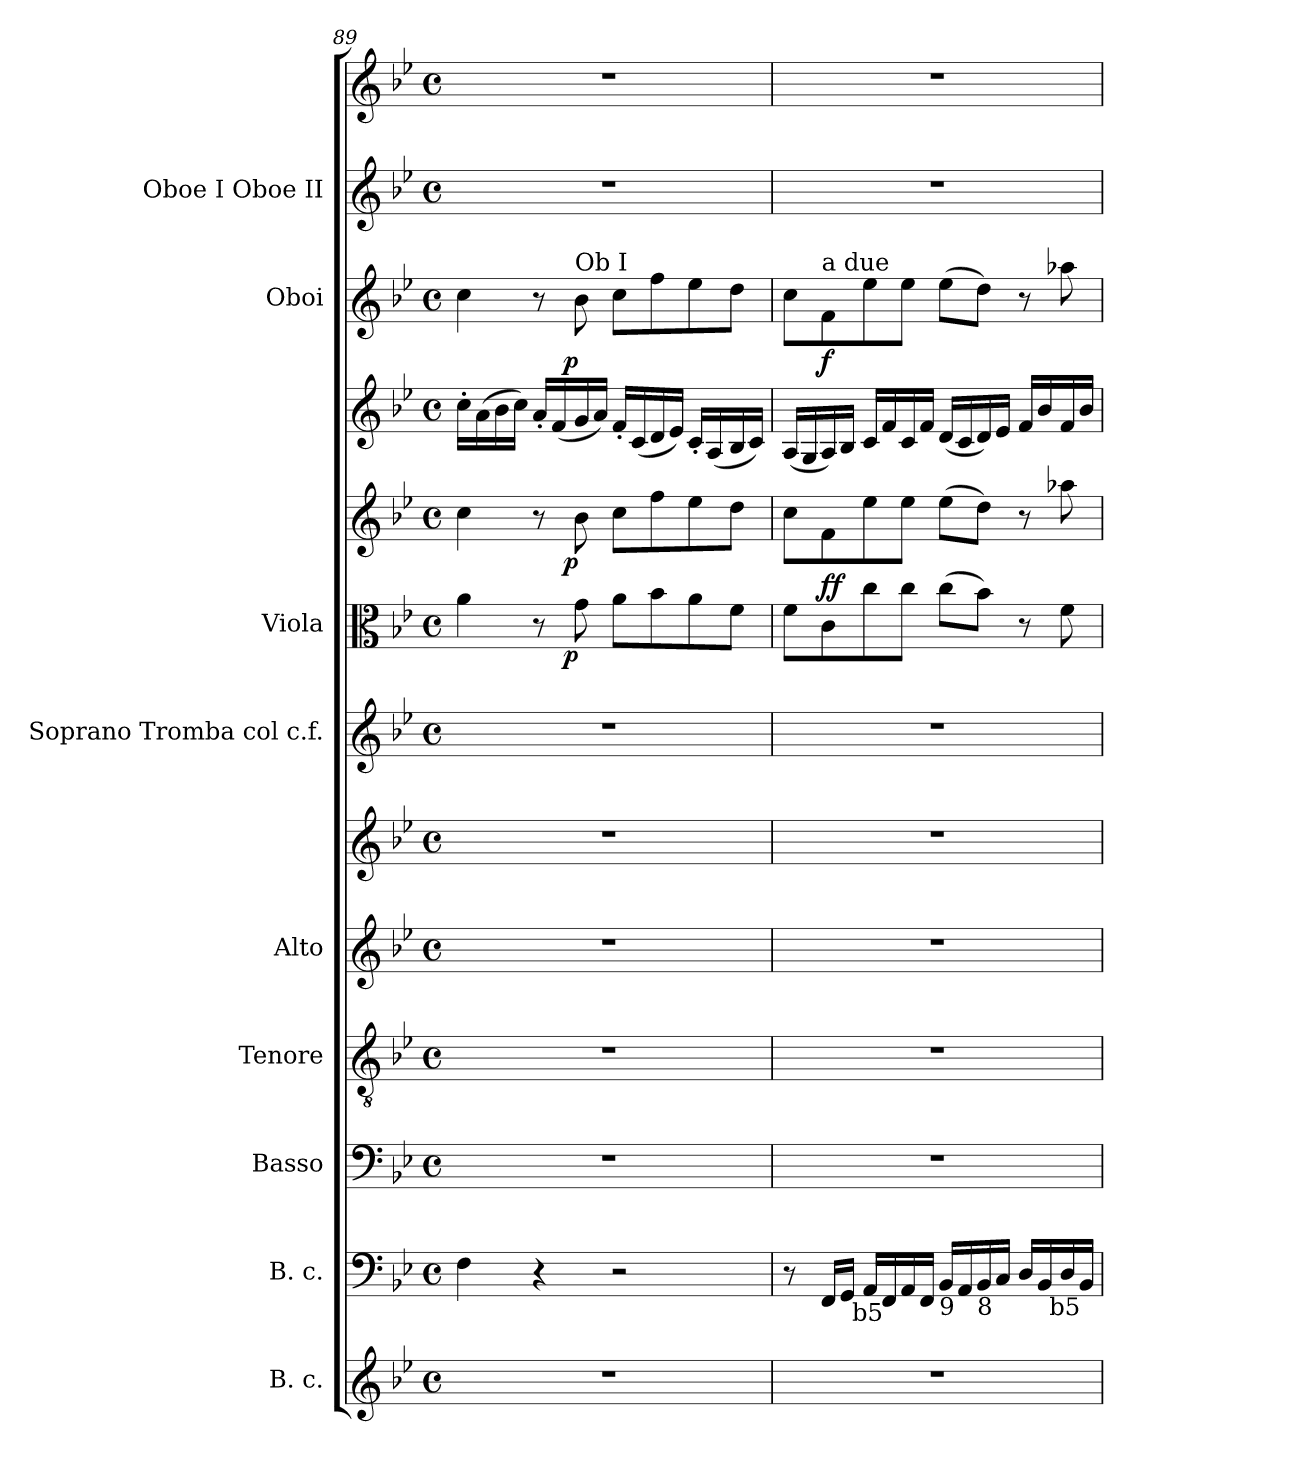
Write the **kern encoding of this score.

**kern	**kern	**kern	**kern	**kern	**kern	**kern	**kern	**dynam	**kern	**dynam	**kern	**kern	**dynam	**kern	**kern
*part12	*part11	*part10	*part9	*part8	*part7	*part6	*part5	*part5	*part4	*part4	*part3	*part2	*part2	*part1	*part1
*staff13	*staff12	*staff11	*staff10	*staff9	*staff8	*staff7	*staff6	*staff6	*staff5	*staff5	*staff4	*staff3	*staff3	*staff2	*staff1
*I"B. c.	*I"B. c.	*I"Basso	*I"Tenore	*I"Alto	*	*I"Soprano Tromba col c.f.	*I"Viola	*	*	*	*	*I"Oboi	*	*I"Oboe I Oboe II	*
*	*I'B. c.	*I'Basso	*I'Tenore	*I'Alto	*	*I'Soprano	*I'Viola	*	*	*	*	*	*	*I'Ob	*
*clefG2	*clefF4	*clefF4	*clefGv2	*clefG2	*clefG2	*clefG2	*clefC3	*	*clefG2	*	*clefG2	*clefG2	*	*clefG2	*clefG2
*k[b-e-]	*k[b-e-]	*k[b-e-]	*k[b-e-]	*k[b-e-]	*k[b-e-]	*k[b-e-]	*k[b-e-]	*	*k[b-e-]	*	*k[b-e-]	*k[b-e-]	*	*k[b-e-]	*k[b-e-]
*B-:	*B-:	*B-:	*B-:	*B-:	*B-:	*B-:	*B-:	*	*B-:	*	*B-:	*B-:	*	*B-:	*B-:
*M4/4	*M4/4	*M4/4	*M4/4	*M4/4	*M4/4	*M4/4	*M4/4	*	*M4/4	*	*M4/4	*M4/4	*	*M4/4	*M4/4
*met(c)	*met(c)	*met(c)	*met(c)	*met(c)	*met(c)	*met(c)	*met(c)	*	*met(c)	*	*met(c)	*met(c)	*	*met(c)	*met(c)
=89	=89	=89	=89	=89	=89	=89	=89	=89	=89	=89	=89	=89	=89	=89	=89
*	*	*	*	*	*	*	*^	*	*^	*	*	*^	*	*	*
1r	4F\	1r	1r	1r	1r	1r	4a\	4ryy	.	4cc\	4ryy	.	16cc'>\LL	4cc\	4ryy	.	1r	1r
.	.	.	.	.	.	.	.	.	.	.	.	.	(>16a\	.	.	.	.	.
.	.	.	.	.	.	.	.	.	.	.	.	.	16b-\	.	.	.	.	.
.	.	.	.	.	.	.	.	.	.	.	.	.	16cc\JJ)	.	.	.	.	.
.	4r	.	.	.	.	.	8r	16.ryy	.	8r	16.ryy	.	16a'</LL	8r	16.ryy	.	.	.
.	.	.	.	.	.	.	.	.	.	.	.	.	(<16f/	.	.	.	.	.
!	!	!	!	!	!	!	!	!	!LO:DY:b	!	!	!LO:DY:b	!	!	!	!LO:DY:b	!	!
.	.	.	.	.	.	.	.	2ryy	p	.	2ryy	p	.	.	2ryy	p	.	.
!	!	!	!	!	!	!	!	!	!	!	!	!	!	!LO:TX:a:t=Ob I	!	!	!	!
.	.	.	.	.	.	.	8g\	.	.	8b-\	.	.	16g/	8b-\	.	.	.	.
.	.	.	.	.	.	.	.	.	.	.	.	.	16a/JJ)	.	.	.	.	.
.	2r	.	.	.	.	.	8a\L	.	.	8cc\L	.	.	16f'</LL	8cc\L	.	.	.	.
.	.	.	.	.	.	.	.	.	.	.	.	.	(<16c/	.	.	.	.	.
.	.	.	.	.	.	.	8b-\	.	.	8ff\	.	.	16d/	8ff\	.	.	.	.
.	.	.	.	.	.	.	.	.	.	.	.	.	16e-/JJ)	.	.	.	.	.
.	.	.	.	.	.	.	8a\	.	.	8ee-\	.	.	16c'</LL	8ee-\	.	.	.	.
.	.	.	.	.	.	.	.	.	.	.	.	.	(<16A/	.	.	.	.	.
.	.	.	.	.	.	.	.	8ryy	.	.	8ryy	.	.	.	8ryy	.	.	.
.	.	.	.	.	.	.	8f\J	.	.	8dd\J	.	.	16B-/	8dd\J	.	.	.	.
.	.	.	.	.	.	.	.	.	.	.	.	.	16c/JJ)	.	.	.	.	.
.	.	.	.	.	.	.	.	32ryy	.	.	32ryy	.	.	.	32ryy	.	.	.
*	*	*	*	*	*	*	*v	*v	*	*	*	*	*	*v	*v	*	*	*
*	*	*	*	*	*	*	*	*	*v	*v	*	*	*	*	*	*
=90	=90	=90	=90	=90	=90	=90	=90	=90	=90	=90	=90	=90	=90	=90	=90
*	*^	*	*	*	*	*	*	*	*	*	*	*	*	*	*
*	*	*^	*	*	*	*	*	*	*	*	*	*	*	*	*	*
1r	8r	8..ryy	2ryy	1r	1r	1r	1r	1r	8f\L	.	8cc\L	.	(<16A/LL	8cc\L	.	1r	1r
.	.	.	.	.	.	.	.	.	.	.	.	.	16G/	.	.	.	.
!	!	!	!	!	!	!	!	!	!	!	!	!	!	!LO:TX:a:t=a due	!	!	!
!	!	!	!	!	!	!	!	!	!	!LO:DY:a	!	!	!	!	!	!	!
!	!	!	!	!	!	!	!	!	!	!LO:DY:n=1:b	!	!	!	!	!LO:DY:b	!	!
.	16FF/LL	.	.	.	.	.	.	.	8c\	f f	8f\	.	16A/)	8f\	f	.	.
.	16GG/JJ	.	.	.	.	.	.	.	.	.	.	.	16B-/JJ	.	.	.	.
!	!	!LO:TX:b:t=b5	!	!	!	!	!	!	!	!	!	!	!	!	!	!	!
.	.	2ryy	.	.	.	.	.	.	.	.	.	.	.	.	.	.	.
.	16AA</LL	.	.	.	.	.	.	.	8cc\	.	8ee-\	.	16c/LL	8ee-\	.	.	.
.	16FF/	.	.	.	.	.	.	.	.	.	.	.	16f/	.	.	.	.
.	16AA/	.	.	.	.	.	.	.	8cc\J	.	8ee-\J	.	16c/	8ee-\J	.	.	.
.	16FF/JJ	.	.	.	.	.	.	.	.	.	.	.	16f/JJ	.	.	.	.
!	!LO:TX:b:t=9	!	!	!	!	!	!	!	!	!	!	!	!	!	!	!	!
.	16BB-</LL	.	4ryy	.	.	.	.	.	(>8cc\L	.	(>8ee-\L	.	(<16d/LL	(>8ee-\L	.	.	.
.	16AA/	.	.	.	.	.	.	.	.	.	.	.	16c/	.	.	.	.
!	!LO:TX:b:t=8	!	!	!	!	!	!	!	!	!	!	!	!	!	!	!	!
.	16BB-/	.	.	.	.	.	.	.	8b-\J)	.	8dd\J)	.	16d/)	8dd\J)	.	.	.
.	16C/JJ	.	.	.	.	.	.	.	.	.	.	.	16e-/JJ	.	.	.	.
.	.	4ryy	.	.	.	.	.	.	.	.	.	.	.	.	.	.	.
.	16D</LL	.	16.ryy	.	.	.	.	.	8r	.	8r	.	16f/LL	8r	.	.	.
.	16BB-/	.	.	.	.	.	.	.	.	.	.	.	16b-/	.	.	.	.
!	!	!	!LO:TX:b:t=b5	!	!	!	!	!	!	!	!	!	!	!	!	!	!
.	.	.	8ryy	.	.	.	.	.	.	.	.	.	.	.	.	.	.
.	16D/	.	.	.	.	.	.	.	8f\	.	8aa-X\	.	16f/	8aa-X\	.	.	.
.	16BB-/JJ	.	.	.	.	.	.	.	.	.	.	.	16b-/JJ	.	.	.	.
.	.	32ryy	32ryy	.	.	.	.	.	.	.	.	.	.	.	.	.	.
*	*v	*v	*v	*	*	*	*	*	*	*	*	*	*	*	*	*	*
=	=	=	=	=	=	=	=	=	=	=	=	=	=	=	=
*-	*-	*-	*-	*-	*-	*-	*-	*-	*-	*-	*-	*-	*-	*-	*-
